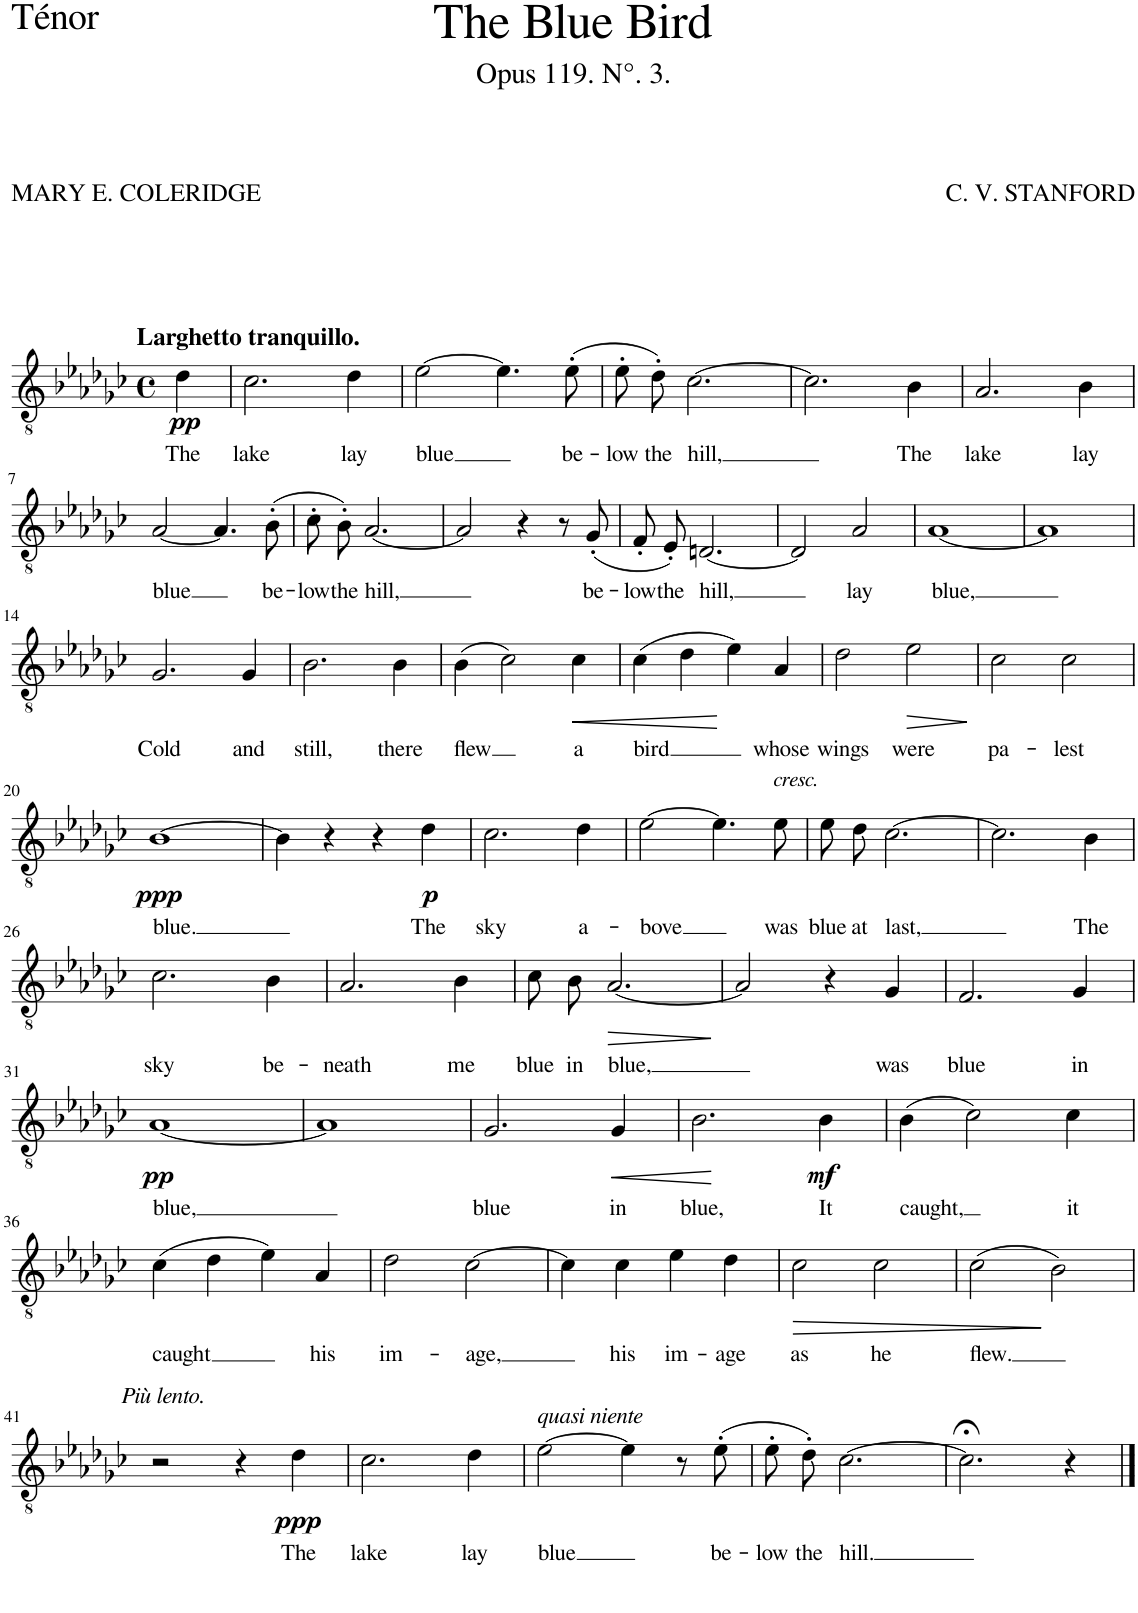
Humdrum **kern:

**kern	**text	**dynam
*part1	*part1	*part1
*staff1	*staff1	*staff1
*I"TENOR.	*	*
*clefGv2	*	*
*k[b-e-a-d-g-c-]	*	*
*M4/4	*	*
*met(c)	*	*
=1	=1	=1
!LO:TX:a:B:t=Larghetto tranquillo.	!	!
!	!LO:LY:b	!LO:DY:b
4d-\	The	pp
=2	=2	=2
!	!LO:LY:b	!
2.c-\	lake	.
!	!LO:LY:b	!
4d-\	lay	.
=3	=3	=3
!	!LO:LY:b	!
[2e-\	blue	.
4.e-\]	.	.
!	!LO:LY:b	!
(8e-'\	be-	.
=4	=4	=4
!	!LO:LY:b	!
8e-'\L	-low	.
!	!LO:LY:b	!
8d-'\J)	the	.
!	!LO:LY:b	!
[2.c-\	hill,	.
=5	=5	=5
2.c-\]	.	.
!	!LO:LY:b	!
4B-\	The	.
=6	=6	=6
!	!LO:LY:b	!
2.A-/	lake	.
!	!LO:LY:b	!
4B-\	lay	.
!!LO:LB:g=z
=7	=7	=7
!	!LO:LY:b	!
[2A-/	blue	.
4.A-/]	.	.
!	!LO:LY:b	!
(8B-'\	be-	.
=8	=8	=8
!	!LO:LY:b	!
8c-'\L	-low	.
!	!LO:LY:b	!
8B-'\J)	the	.
!	!LO:LY:b	!
[2.A-/	hill,	.
=9	=9	=9
2A-/]	.	.
4r	.	.
8r	.	.
!	!LO:LY:b	!
(8G-'/	be-	.
=10	=10	=10
!	!LO:LY:b	!
8F'/L	-low	.
!	!LO:LY:b	!
8E-'/J)	the	.
!	!LO:LY:b	!
[2.Dn/	hill,	.
=11	=11	=11
2D/]	.	.
!	!LO:LY:b	!
2A-/	lay	.
=12	=12	=12
!	!LO:LY:b	!
[1A-	blue,	.
=13	=13	=13
1A-]	.	.
!!LO:LB:g=z
=14	=14	=14
!	!LO:LY:b	!
2.G-/	Cold	.
!	!LO:LY:b	!
4G-/	and	.
=15	=15	=15
!	!LO:LY:b	!
2.B-\	still,	.
!	!LO:LY:b	!
4B-\	there	.
=16	=16	=16
!	!LO:LY:b	!
(4B-\	flew	.
2c-\)	.	.
!	!LO:LY:b	!LO:HP:b
4c-\	a	<
=17	=17	=17
!	!LO:LY:b	!
(4c-\	bird	.
4d-\	.	.
4e-\)	.	[
!	!LO:LY:b	!
4A-/	whose	.
=18	=18	=18
!	!LO:LY:b	!
2d-\	wings	.
!	!LO:LY:b	!LO:HP:b
2e-\	were	>
.	.	]
=19	=19	=19
!	!LO:LY:b	!
2c-\	pa-	.
!	!LO:LY:b	!
2c-\	-lest	.
!!LO:LB:g=z
=20	=20	=20
!	!LO:LY:b	!LO:DY:b
[1B-	blue.	ppp
=21	=21	=21
4B-\]	.	.
4r	.	.
4r	.	.
!	!LO:LY:b	!LO:DY:b
4d-\	The	p
=22	=22	=22
!	!LO:LY:b	!
2.c-\	sky	.
!	!LO:LY:b	!
4d-\	a-	.
=23	=23	=23
!	!LO:LY:b	!
[2e-\	-bove	.
4.e-\]	.	.
!LO:TX:a:i:t=cresc.	!	!
!	!LO:LY:b	!
8e-\	was	.
=24	=24	=24
!	!LO:LY:b	!
8e-\L	blue	.
!	!LO:LY:b	!
8d-\J	at	.
!	!LO:LY:b	!
[2.c-\	last,	.
=25	=25	=25
2.c-\]	.	.
!	!LO:LY:b	!
4B-\	The	.
!!LO:LB:g=z
=26	=26	=26
!	!LO:LY:b	!
2.c-\	sky	.
!	!LO:LY:b	!
4B-\	be-	.
=27	=27	=27
!	!LO:LY:b	!
2.A-/	-neath	.
!	!LO:LY:b	!
4B-\	me	.
=28	=28	=28
!	!LO:LY:b	!
8c-\L	blue	.
!	!LO:LY:b	!
8B-\J	in	.
!	!LO:LY:b	!LO:HP:b
[2.A-/	blue,	>
.	.	]
=29	=29	=29
2A-/]	.	.
4r	.	.
!	!LO:LY:b	!
4G-/	was	.
=30	=30	=30
!	!LO:LY:b	!
2.F/	blue	.
!	!LO:LY:b	!
4G-/	in	.
!!LO:LB:g=z
=31	=31	=31
!	!LO:LY:b	!LO:DY:b
[1A-	blue,	pp
=32	=32	=32
1A-]	.	.
=33	=33	=33
!	!LO:LY:b	!
2.G-/	blue	.
!	!LO:LY:b	!LO:HP:b
4G-/	in	<
.	.	[
=34	=34	=34
!	!LO:LY:b	!
2.B-\	blue,	.
!	!LO:LY:b	!LO:DY:b
4B-\	It	mf
=35	=35	=35
!	!LO:LY:b	!
(4B-\	caught,	.
2c-\)	.	.
!	!LO:LY:b	!
4c-\	it	.
!!LO:LB:g=z
=36	=36	=36
!	!LO:LY:b	!
(4c-\	caught	.
4d-\	.	.
4e-\)	.	.
!	!LO:LY:b	!
4A-/	his	.
=37	=37	=37
!	!LO:LY:b	!
2d-\	im-	.
!	!LO:LY:b	!
[2c-\	-age,	.
=38	=38	=38
4c-\]	.	.
!	!LO:LY:b	!
4c-\	his	.
!	!LO:LY:b	!
4e-\	im-	.
!	!LO:LY:b	!
4d-\	-age	.
=39	=39	=39
!	!LO:LY:b	!LO:HP:b
2c-\	as	>
!	!LO:LY:b	!
2c-\	he	.
=40	=40	=40
!	!LO:LY:b	!
(2c-\	flew.	.
2B-\)	.	]
!!LO:LB:g=z
=41	=41	=41
!LO:TX:a:i:t=Più lento.	!	!
2r	.	.
4r	.	.
!	!LO:LY:b	!LO:DY:b
4d-\	The	ppp
=42	=42	=42
!	!LO:LY:b	!
2.c-\	lake	.
!	!LO:LY:b	!
4d-\	lay	.
=43	=43	=43
!LO:TX:a:i:t=quasi niente	!	!
!	!LO:LY:b	!
[2e-\	blue	.
4e-\]	.	.
8r	.	.
!	!LO:LY:b	!
(8e-'\	be-	.
=44	=44	=44
!	!LO:LY:b	!
8e-'\L	-low	.
!	!LO:LY:b	!
8d-'\J)	the	.
!	!LO:LY:b	!
[2.c-\	hill.	.
=45	=45	=45
2.c-;<\]	.	.
4r	.	.
==	==	==
*-	*-	*-
